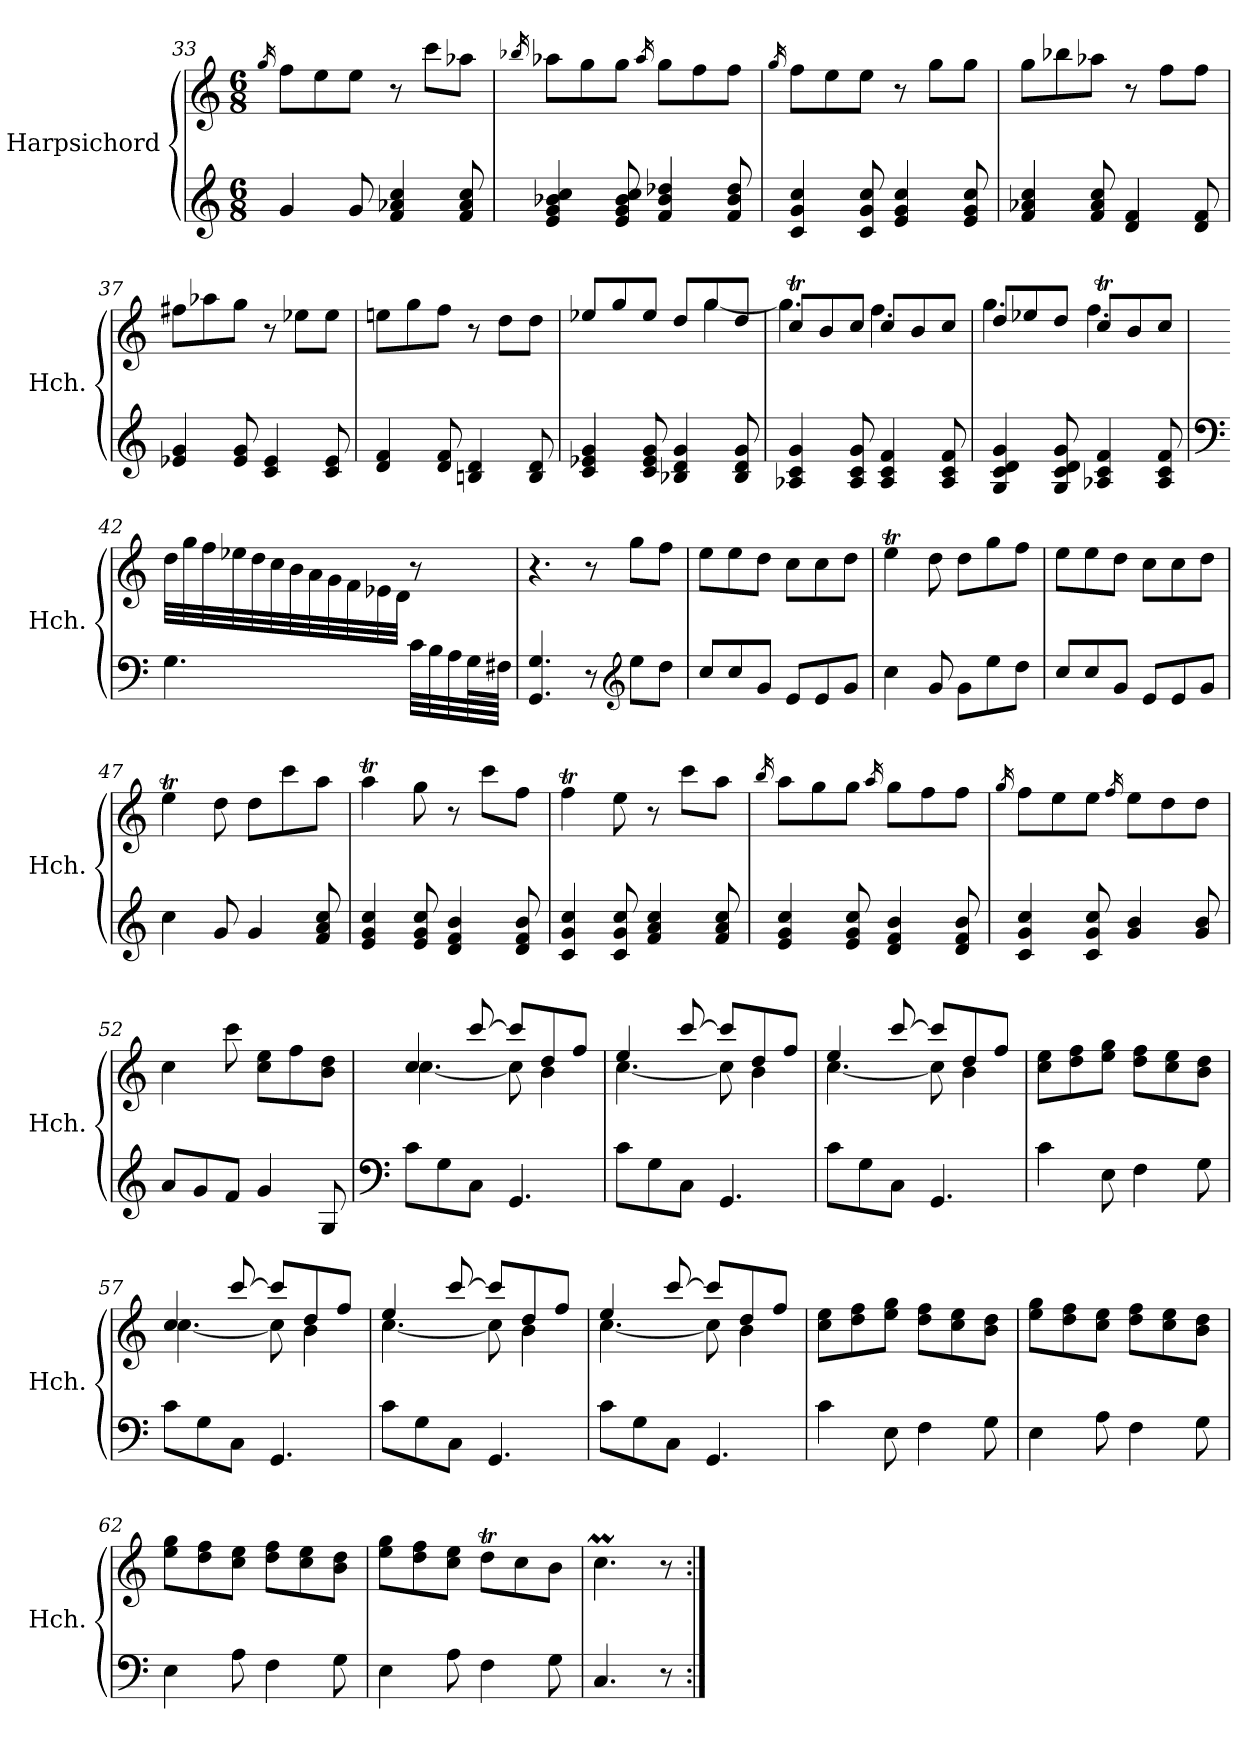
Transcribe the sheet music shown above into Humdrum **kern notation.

**kern	**kern
*part1	*part1
*staff2	*staff1
*I"Harpsichord	*
*I'Hch.	*
*clefG2	*clefG2
*k[]	*k[]
*M6/8	*M6/8
=33	=33
.	16qgg/
4g/	8ff\L
.	8ee\
8g/	8ee\J
4f/ 4a-X/ 4cc/	8r
.	8ccc\L
8f/ 8a-/ 8cc/	8aa-X\J
=34	=34
.	16qbb-X/
4e/ 4g/ 4b-X/ 4cc/	8aa-X\L
.	8gg\
8e/ 8g/ 8b-/ 8cc/	8gg\J
.	16qaa-/
4f/ 4b-/ 4dd-X/	8gg\L
.	8ff\
8f/ 8b-/ 8dd-/	8ff\J
=35	=35
.	16qgg/
4c/ 4g/ 4cc/	8ff\L
.	8ee\
8c/ 8g/ 8cc/	8ee\J
4e/ 4g/ 4cc/	8r
.	8gg\L
8e/ 8g/ 8cc/	8gg\J
!!LO:LB:g=z
=36	=36
4f/ 4a-X/ 4cc/	8gg\L
.	8bb-X\
8f/ 8a-/ 8cc/	8aa-X\J
4d/ 4f/	8r
.	8ff\L
8d/ 8f/	8ff\J
=37	=37
4e-X/ 4g/	8ff#X\L
.	8aa-X\
8e-/ 8g/	8gg\J
4c/ 4e-/	8r
.	8ee-X\L
8c/ 8e-/	8ee-\J
=38	=38
4d/ 4f/	8een\L
.	8gg\
8d/ 8f/	8ff\J
4Bn/ 4d/	8r
.	8dd\L
8B/ 8d/	8dd\J
=39	=39
*	*^
4c/ 4e-X/ 4g/	8ee-X/L	2ryy
.	8gg/	.
8c/ 8e-/ 8g/	8ee-/J	.
4B-X/ 4d/ 4g/	8dd/L	.
.	8gg/	[4gg\
8B-/ 8d/ 8g/	8dd/J	.
=40	=40	=40
4A-X/ 4c/ 4g/	8ccT/L	4.gg\]
.	8b/	.
8A-/ 8c/ 8g/	8cc/J	.
4A-/ 4c/ 4f/	8cc/L	4.ff\
.	8b/	.
8A-/ 8c/ 8f/	8cc/J	.
!!LO:LB:g=z	!!
=41	=41	=41
4G/ 4c/ 4d/ 4g/	8dd/L	4.gg\
.	8ee-X/	.
8G/ 8c/ 8d/ 8g/	8dd/J	.
4A-X/ 4c/ 4f/	8ccT/L	4.ff\
.	8b/	.
8A-/ 8c/ 8f/	8cc/J	.
*	*v	*v
=42	=42
*clefF4	*
4.G\	32dd\LLL
.	32gg\
.	32ff\
.	32ee-X\
.	32dd\
.	32cc\
.	32b\
.	32a\
.	32g\
.	32f\
.	32e-X\
.	32d\JJJ
32c\LLL	8r
32B\	.
32A\	.
64G\L	.
64F#X\JJJJ	.
=43	=43
*	*MM105
4.GG/ 4.G/	4.r
8r	8r
*clefG2	*
*	*MM175
8ee\L	8gg\L
8dd\J	8ff\J
=44	=44
8cc/L	8ee\L
8cc/	8ee\
8g/J	8dd\J
8e/L	8cc\L
8e/	8cc\
8g/J	8dd\J
!!LO:LB:g=z
=45	=45
4cc\	4eet\
8g/	8dd\
8g\L	8dd\L
8ee\	8gg\
8dd\J	8ff\J
=46	=46
8cc/L	8ee\L
8cc/	8ee\
8g/J	8dd\J
8e/L	8cc\L
8e/	8cc\
8g/J	8dd\J
=47	=47
4cc\	4eet\
8g/	8dd\
4g/	8dd\L
.	8ccc\
8f/ 8a/ 8cc/	8aa\J
=48	=48
4e/ 4g/ 4cc/	4aaT\
8e/ 8g/ 8cc/	8gg\
4d/ 4f/ 4b/	8r
.	8ccc\L
8d/ 8f/ 8b/	8ff\J
=49	=49
4c/ 4g/ 4cc/	4ffT\
8c/ 8g/ 8cc/	8ee\
4f/ 4a/ 4cc/	8r
.	8ccc\L
8f/ 8a/ 8cc/	8aa\J
=50	=50
.	16qbb/
4e/ 4g/ 4cc/	8aa\L
.	8gg\
8e/ 8g/ 8cc/	8gg\J
.	16qaa/
4d/ 4f/ 4b/	8gg\L
.	8ff\
8d/ 8f/ 8b/	8ff\J
!!LO:PB:g=z
=51	=51
.	16qgg/
4c/ 4g/ 4cc/	8ff\L
.	8ee\
8c/ 8g/ 8cc/	8ee\J
.	16qff/
4g/ 4b/	8ee\L
.	8dd\
8g/ 8b/	8dd\J
=52	=52
8a/L	4cc\
8g/	.
8f/J	8ccc\
4g/	8cc\ 8ee\L
.	8ff\
8G/	8b\ 8dd\J
=53	=53
*clefF4	*
*	*^
8c\L	4cc/	[4.cc\
8G\	.	.
8C\J	[8ccc/	.
4.GG/	8ccc/L]	8cc\]
.	8dd/	4b\
.	8ff/J	.
=54	=54	=54
8c\L	4ee/	[4.cc\
8G\	.	.
8C\J	[8ccc/	.
4.GG/	8ccc/L]	8cc\]
.	8dd/	4b\
.	8ff/J	.
=55	=55	=55
8c\L	4ee/	[4.cc\
8G\	.	.
8C\J	[8ccc/	.
4.GG/	8ccc/L]	8cc\]
.	8dd/	4b\
.	8ff/J	.
*	*v	*v
!!LO:LB:g=z
=56	=56
4c\	8cc\ 8ee\L
.	8dd\ 8ff\
8E\	8ee\ 8gg\J
4F\	8dd\ 8ff\L
.	8cc\ 8ee\
8G\	8b\ 8dd\J
=57	=57
*	*^
8c\L	4cc/	[4.cc\
8G\	.	.
8C\J	[8ccc/	.
4.GG/	8ccc/L]	8cc\]
.	8dd/	4b\
.	8ff/J	.
=58	=58	=58
8c\L	4ee/	[4.cc\
8G\	.	.
8C\J	[8ccc/	.
4.GG/	8ccc/L]	8cc\]
.	8dd/	4b\
.	8ff/J	.
=59	=59	=59
8c\L	4ee/	[4.cc\
8G\	.	.
8C\J	[8ccc/	.
4.GG/	8ccc/L]	8cc\]
.	8dd/	4b\
.	8ff/J	.
*	*v	*v
=60	=60
4c\	8cc\ 8ee\L
.	8dd\ 8ff\
8E\	8ee\ 8gg\J
4F\	8dd\ 8ff\L
.	8cc\ 8ee\
8G\	8b\ 8dd\J
=61	=61
4E\	8ee\ 8gg\L
.	8dd\ 8ff\
8A\	8cc\ 8ee\J
4F\	8dd\ 8ff\L
.	8cc\ 8ee\
8G\	8b\ 8dd\J
!!LO:LB:g=z
=62	=62
4E\	8ee\ 8gg\L
.	8dd\ 8ff\
8A\	8cc\ 8ee\J
4F\	8dd\ 8ff\L
.	8cc\ 8ee\
8G\	8b\ 8dd\J
=63	=63
4E\	8ee\ 8gg\L
.	8dd\ 8ff\
8A\	8cc\ 8ee\J
4F\	8ddT\L
.	8cc\
8G\	8b\J
=64	=64
*	*MM105
4.C/	4.ccM\
8r	8r
=:|!	=:|!
*-	*-
